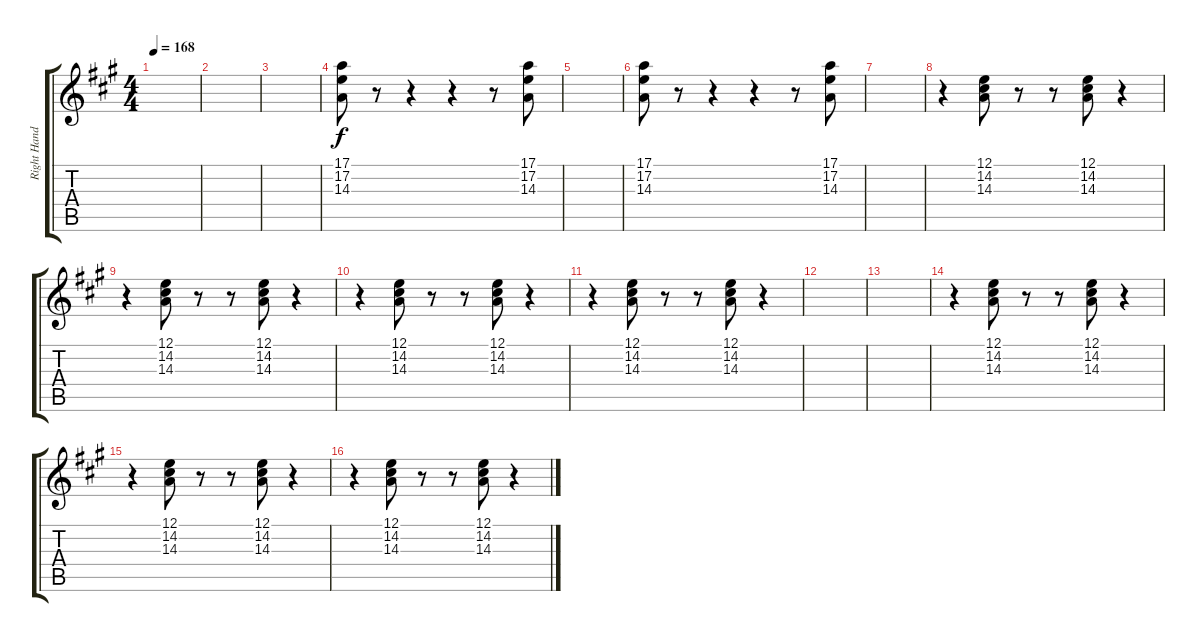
\track ("Right Hand" "Right Hand") {instrument electricgrandpiano}
\staff {score tabs}
\tuning (E4 B3 G3 D3 A2 E2) {hide}
\ts (4 4)
\tempo 168
\clef g2
\ks a
|
|
|
(17.1 17.2 14.3).8 r.8 r.4 r.4 r.8 (17.1 17.2 14.3).8 |
|
(17.1 17.2 14.3).8 r.8 r.4 r.4 r.8 (17.1 17.2 14.3).8 |
|
r.4 (12.1 14.2 14.3).8 r.8 r.8 (12.1 14.2 14.3).8 r.4 |
r.4 (12.1 14.2 14.3).8 r.8 r.8 (12.1 14.2 14.3).8 r.4 |
r.4 (12.1 14.2 14.3).8 r.8 r.8 (12.1 14.2 14.3).8 r.4 |
r.4 (12.1 14.2 14.3).8 r.8 r.8 (12.1 14.2 14.3).8 r.4 |
|
|
r.4 (12.1 14.2 14.3).8 r.8 r.8 (12.1 14.2 14.3).8 r.4 |
r.4 (12.1 14.2 14.3).8 r.8 r.8 (12.1 14.2 14.3).8 r.4 |
r.4 (12.1 14.2 14.3).8 r.8 r.8 (12.1 14.2 14.3).8 r.4
